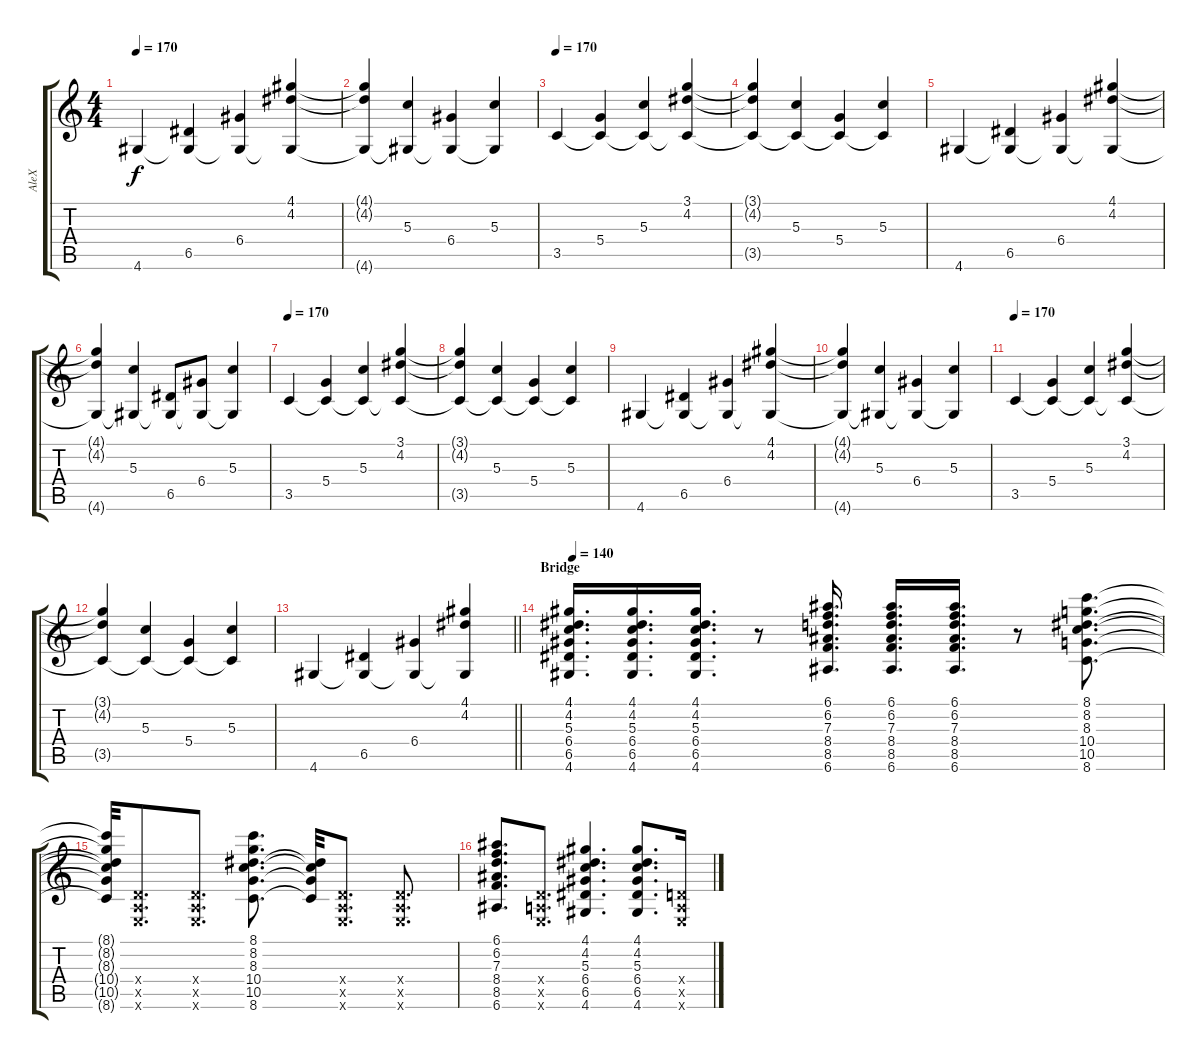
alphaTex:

\track ("AleX" "AleX") {instrument electricguitarjazz}
\staff {score tabs}
\tuning (E4 B3 G3 D3 A2 E2) {hide}
\ts (4 4)
\tempo 170
\clef g2
\ks c
4.6.4{dy f} (6.5 4.6{t}).4 (6.4 4.6{t}).4 (4.1 4.2 4.6{t}).4 |
(4.1{t} 4.2{t} 4.6{t}).4 (5.3 4.6{t}).4 (6.4 4.6{t}).4 (5.3 4.6{t}).4 |
\tempo 170
3.5.4 (5.4 3.5{t}).4 (5.3 3.5{t}).4 (3.1 4.2 3.5{t}).4 |
(3.1{t} 4.2{t} 3.5{t}).4 (5.3 3.5{t}).4 (5.4 3.5{t}).4 (5.3 3.5{t}).4 |
4.6.4 (6.5 4.6{t}).4 (6.4 4.6{t}).4 (4.1 4.2 4.6{t}).4 |
(4.1{t} 4.2{t} 4.6{t}).4 (5.3 4.6{t}).4 (6.5 4.6{t}).8 (6.4 4.6{t}).8 (5.3 4.6{t}).4 |
\tempo 170
3.5.4 (5.4 3.5{t}).4 (5.3 3.5{t}).4 (3.1 4.2 3.5{t}).4 |
(3.1{t} 4.2{t} 3.5{t}).4 (5.3 3.5{t}).4 (5.4 3.5{t}).4 (5.3 3.5{t}).4 |
4.6.4 (6.5 4.6{t}).4 (6.4 4.6{t}).4 (4.1 4.2 4.6{t}).4 |
(4.1{t} 4.2{t} 4.6{t}).4 (5.3 4.6{t}).4 (6.4 4.6{t}).4 (5.3 4.6{t}).4 |
\tempo 170
3.5.4 (5.4 3.5{t}).4 (5.3 3.5{t}).4 (3.1 4.2 3.5{t}).4 |
(3.1{t} 4.2{t} 3.5{t}).4 (5.3 3.5{t}).4 (5.4 3.5{t}).4 (5.3 3.5{t}).4 |
\barLineRight lightlight
4.6.4 (6.5 4.6{t}).4 (6.4 4.6{t}).4 (4.1 4.2 4.6{t}).4 |
\section ("" "Bridge")
\tempo 140
(4.1 4.2 5.3 6.4 6.5 4.6).16{d volume 16 instrument electricguitarclean} (4.1 4.2 5.3 6.4 6.5 4.6).16{d} (4.1 4.2 5.3 6.4 6.5 4.6).16{d} r.8 (6.1 6.2 7.3 8.4 8.5 6.6).16{d} (6.1 6.2 7.3 8.4 8.5 6.6).16{d} (6.1 6.2 7.3 8.4 8.5 6.6).16{d} r.8 (8.1 8.2 8.3 10.4 10.5 8.6).8{d} |
(8.1{t} 8.2{t} 8.3{t} 10.4{t} 10.5{t} 8.6{t}).32 (0.4{x} 0.5{x} 0.6{x}).8{d} (0.4{x} 0.5{x} 0.6{x}).8{d} (8.1 8.2 8.3 10.4 10.5 8.6).8{d} (8.3{t} 10.4{t} 10.5{t} 8.6{t}).32 (0.4{x} 0.5{x} 0.6{x}).8{d} (0.4{x} 0.5{x} 0.6{x}).8{d} |
(6.1 6.2 7.3 8.4 8.5 6.6).8{d} (0.4{x} 0.5{x} 0.6{x}).8{d} (4.1 4.2 5.3 6.4 6.5 4.6).4{d} (4.1 4.2 5.3 6.4 6.5 4.6).8{d} (0.4{x} 0.5{x} 0.6{x}).16
